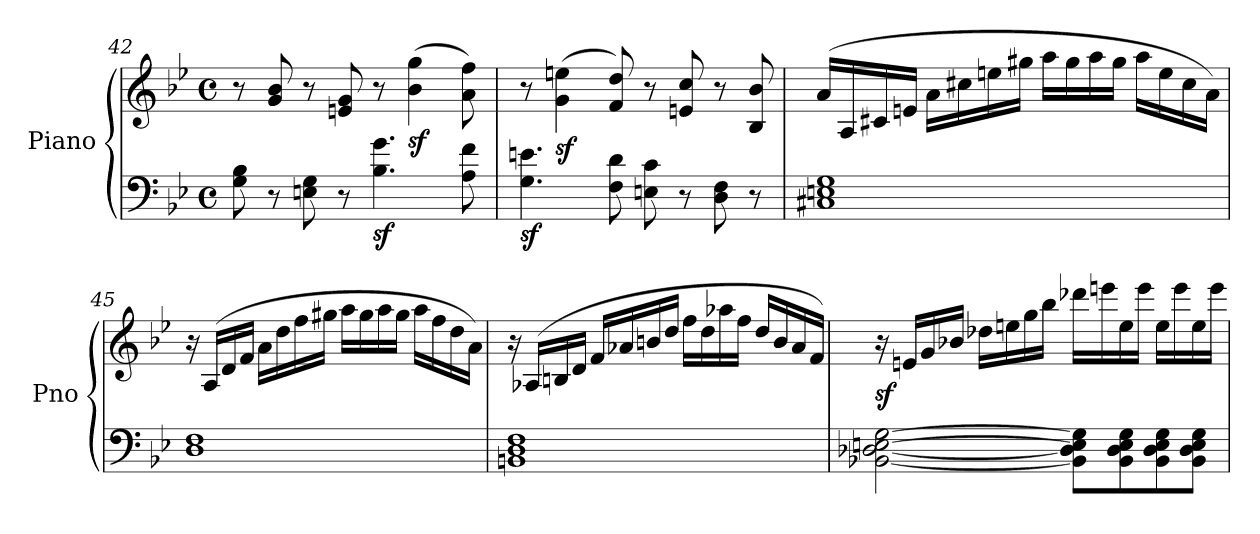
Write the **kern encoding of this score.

**kern	**kern	**dynam
*part1	*part1	*part1
*staff2	*staff1	*staff1/2
*I"Piano	*	*
*I'Pno	*	*
*clefF4	*clefG2	*
*k[b-e-]	*k[b-e-]	*
*M4/4	*M4/4	*
*met(c)	*met(c)	*
=42	=42	=42
*^	*^	*
8ryy	8G\ 8B-\	8r	8ryy	.
8r	8ryy	8ryy	8g/ 8b-/	.
8ryy	8En\ 8G\	8r	8ryy	.
8r	2ryy	8ryy	8en/ 8g/	.
!	!	!	!	!LO:DY:b=2
4.B-\ 4.g\	.	8r	2ryy	sf
!	!	!	!	!LO:DY:b
.	.	(>4b-\ 4gg\	.	sf
8A\ 8f\	8ryy	8a\ 8ff\)	.	.
=43	=43	=43	=43	=43
!	!	!	!	!LO:DY:b=2
4.G\ 4.en\	2ryy	8r	8ryy	sf
!	!	!	!	!LO:DY:b
*	*	*v	*v	*
.	.	(>4g\ 4een\	sf
8F\ 8d\	.	8f/ 8dd/)	.
8ryy	8En\ 8c\	8r	.
*	*	*^	*
8r	8ryy	8ryy	8en/ 8cc/	.
8ryy	8D\ 8F\	8r	8ryy	.
8r	8ryy	8ryy	8B-/ 8b-/	.
!!LO:LB:g=z
=44	=44	=44	=44	=44
!	!	!	!	!LO:DY:b
*v	*v	*	*	*
*	*v	*v	*
1C#X 1En 1G	(>16a/LL	other-dynamics
.	16A/	.
.	16c#X/	.
.	16en/JJ	.
.	16a\LL	.
.	16cc#X\	.
.	16een\	.
.	16gg#X\JJ	.
.	16aa\LL	.
.	16gg#\	.
.	16aa\	.
.	16gg#\JJ	.
.	16aa\LL	.
.	16ee\	.
.	16cc#\	.
.	16a\JJ)	.
=45	=45	=45
1D 1F	16r	.
.	(>16A/LL	.
.	16d/	.
.	16f/JJ	.
.	16a\LL	.
.	16dd\	.
.	16ff\	.
.	16gg#X\JJ	.
.	16aa\LL	.
.	16gg#\	.
.	16aa\	.
.	16gg#\JJ	.
.	16aa\LL	.
.	16ff\	.
.	16dd\	.
.	16a\JJ)	.
!!LO:LB:g=z
=46	=46	=46
1BBn 1D 1F	16r	.
.	(>16A-X/LL	.
.	16Bn/	.
.	16d/JJ	.
.	16f/LL	.
.	16a-X/	.
.	16bn/	.
.	16dd/JJ	.
.	16ff\LL	.
.	16dd\	.
.	16aa-X\	.
.	16ff\JJ	.
.	16dd/LL	.
.	16b/	.
.	16a-/	.
.	16f/JJ)	.
=47	=47	=47
!	!	!LO:DY:b
[2BB-X\ [2D-X\ [2En\ [2G\	16r	sf
.	16en/LL	.
.	16g/	.
.	16b-X/JJ	.
.	16dd-X\LL	.
.	16een\	.
.	16gg\	.
.	16bb-\JJ	.
8BB-\] 8D-\] 8E\] 8G\]L	16ddd-X\LL	.
.	16eeen\	.
8BB-\ 8D-\ 8E\ 8G\	16ee\	.
.	16eee\JJ	.
8BB-\ 8D-\ 8E\ 8G\	16ee\LL	.
.	16eee\	.
8BB-\ 8D-\ 8E\ 8G\J	16ee\	.
.	16eee\JJ	.
=	=	=
*-	*-	*-
